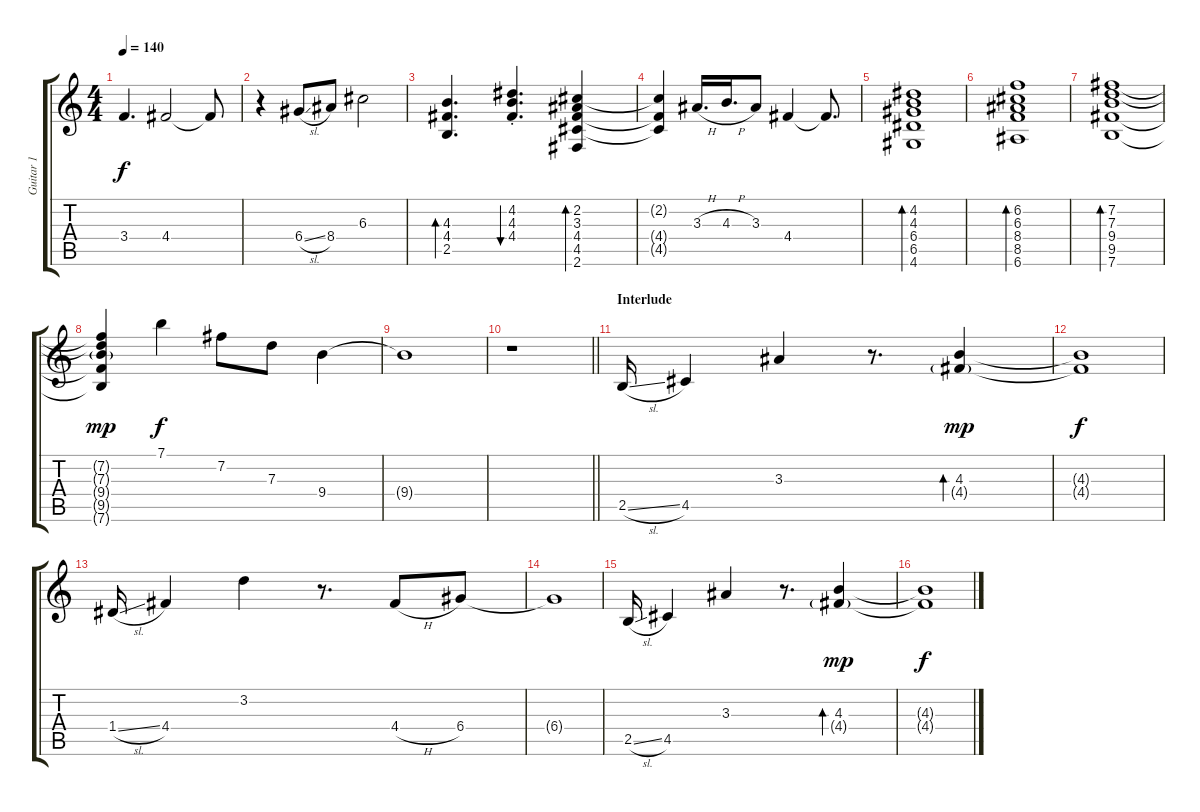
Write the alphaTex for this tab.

\track ("Guitar 1" "Guitar 1") {instrument electricguitarclean}
\staff {score tabs}
\tuning (E4 B3 G3 D3 A2 E2) {hide}
\ts (4 4)
\tempo 140
\clef g2
\ks c
3.4.4{d dy f} 4.4.2 4.4{t}.8 |
r.4 6.4{sl}.8 8.4.8 6.3.2 |
(4.3 4.4 2.5).4{d bd 240} (4.2{st} 4.3 4.4).4{d bu 240} (2.2 3.3 4.4 4.5 2.6).4{bd 120} |
(2.2{t} 4.4{t} 4.5{t}).4 3.3{h}.16{d} 4.3{h}.16{d} 3.3.8 4.4.4 4.4{t}.8{d} |
(4.2 4.3 6.4 6.5 4.6).1{bd 240} |
(6.2 6.3 8.4 8.5 6.6).1{bd 240} |
(7.2 7.3 9.4 9.5 7.6).1{bd 240} |
(7.2{t} 7.3{t} 9.4{g} 9.5{t} 7.6{t}).4{dy mp} 7.1.4{dy f} 7.2.8 7.3.8 9.4.4 |
9.4{t}.1 |
\barLineRight lightlight
r.1 |
\section ("" "Interlude")
2.5{sl}.16 4.5.4 3.3.4 r.8{d} (4.3 4.4{g}).4{bd 480 dy mp} |
(4.3{t} 4.4{t}).1{dy f} |
1.4{sl}.16 4.4.4 3.2.4 r.8{d} 4.4{h}.8 6.4.8 |
6.4{t}.1 |
2.5{sl}.16 4.5.4 3.3.4 r.8{d} (4.3 4.4{g}).4{bd 480 dy mp} |
(4.3{t} 4.4{t}).1{dy f}
